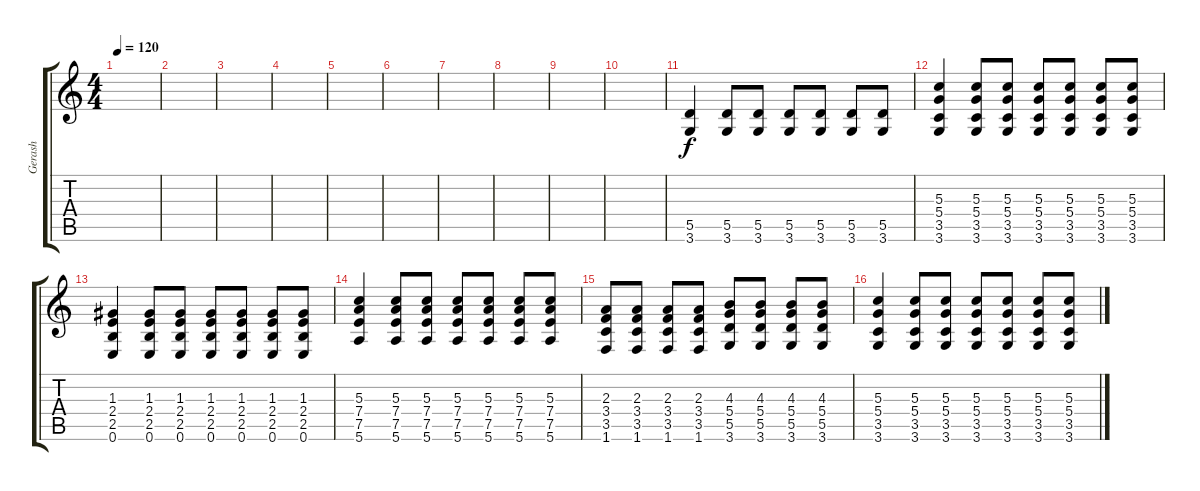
\track ("Gerash" "Gerash") {instrument overdrivenguitar}
\staff {score tabs}
\tuning (E4 B3 G3 D3 A2 E2) {hide}
\ts (4 4)
\tempo 120
\clef g2
\ks c
|
|
|
|
|
|
|
|
|
|
(5.5 3.6).4 (5.5 3.6).8 (5.5 3.6).8 (5.5 3.6).8 (5.5 3.6).8 (5.5 3.6).8 (5.5 3.6).8 |
(5.3 5.4 3.5 3.6).4 (5.3 5.4 3.5 3.6).8 (5.3 5.4 3.5 3.6).8 (5.3 5.4 3.5 3.6).8 (5.3 5.4 3.5 3.6).8 (5.3 5.4 3.5 3.6).8 (5.3 5.4 3.5 3.6).8 |
(1.3 2.4 2.5 0.6).4 (1.3 2.4 2.5 0.6).8 (1.3 2.4 2.5 0.6).8 (1.3 2.4 2.5 0.6).8 (1.3 2.4 2.5 0.6).8 (1.3 2.4 2.5 0.6).8 (1.3 2.4 2.5 0.6).8 |
(5.3 7.4 7.5 5.6).4 (5.3 7.4 7.5 5.6).8 (5.3 7.4 7.5 5.6).8 (5.3 7.4 7.5 5.6).8 (5.3 7.4 7.5 5.6).8 (5.3 7.4 7.5 5.6).8 (5.3 7.4 7.5 5.6).8 |
(2.3 3.4 3.5 1.6).8 (2.3 3.4 3.5 1.6).8 (2.3 3.4 3.5 1.6).8 (2.3 3.4 3.5 1.6).8 (4.3 5.4 5.5 3.6).8 (4.3 5.4 5.5 3.6).8 (4.3 5.4 5.5 3.6).8 (4.3 5.4 5.5 3.6).8 |
(5.3 5.4 3.5 3.6).4 (5.3 5.4 3.5 3.6).8 (5.3 5.4 3.5 3.6).8 (5.3 5.4 3.5 3.6).8 (5.3 5.4 3.5 3.6).8 (5.3 5.4 3.5 3.6).8 (5.3 5.4 3.5 3.6).8
